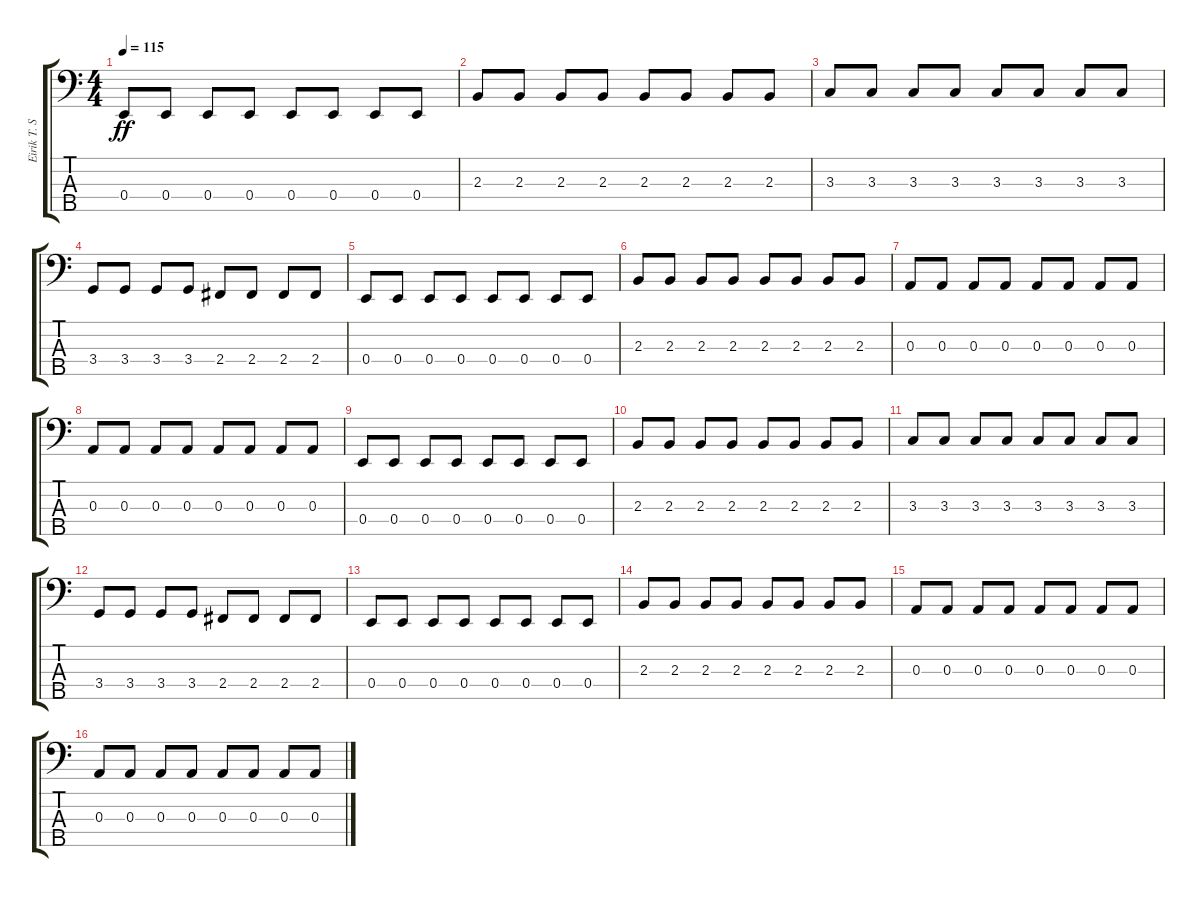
\track ("Eirik T. Saltrø - Bass" "Eirik T. S") {instrument electricbassfinger}
\staff {score tabs}
\tuning (G2 D2 A1 E1 B0) {hide}
\ts (4 4)
\tempo 115
\clef f4
\ks c
0.4.8{dy ff} 0.4.8 0.4.8 0.4.8 0.4.8 0.4.8 0.4.8 0.4.8 |
2.3.8 2.3.8 2.3.8 2.3.8 2.3.8 2.3.8 2.3.8 2.3.8 |
3.3.8 3.3.8 3.3.8 3.3.8 3.3.8 3.3.8 3.3.8 3.3.8 |
3.4.8 3.4.8 3.4.8 3.4.8 2.4.8 2.4.8 2.4.8 2.4.8 |
0.4.8 0.4.8 0.4.8 0.4.8 0.4.8 0.4.8 0.4.8 0.4.8 |
2.3.8 2.3.8 2.3.8 2.3.8 2.3.8 2.3.8 2.3.8 2.3.8 |
0.3.8 0.3.8 0.3.8 0.3.8 0.3.8 0.3.8 0.3.8 0.3.8 |
0.3.8 0.3.8 0.3.8 0.3.8 0.3.8 0.3.8 0.3.8 0.3.8 |
0.4.8 0.4.8 0.4.8 0.4.8 0.4.8 0.4.8 0.4.8 0.4.8 |
2.3.8 2.3.8 2.3.8 2.3.8 2.3.8 2.3.8 2.3.8 2.3.8 |
3.3.8 3.3.8 3.3.8 3.3.8 3.3.8 3.3.8 3.3.8 3.3.8 |
3.4.8 3.4.8 3.4.8 3.4.8 2.4.8 2.4.8 2.4.8 2.4.8 |
0.4.8 0.4.8 0.4.8 0.4.8 0.4.8 0.4.8 0.4.8 0.4.8 |
2.3.8 2.3.8 2.3.8 2.3.8 2.3.8 2.3.8 2.3.8 2.3.8 |
0.3.8 0.3.8 0.3.8 0.3.8 0.3.8 0.3.8 0.3.8 0.3.8 |
0.3.8 0.3.8 0.3.8 0.3.8 0.3.8 0.3.8 0.3.8 0.3.8
